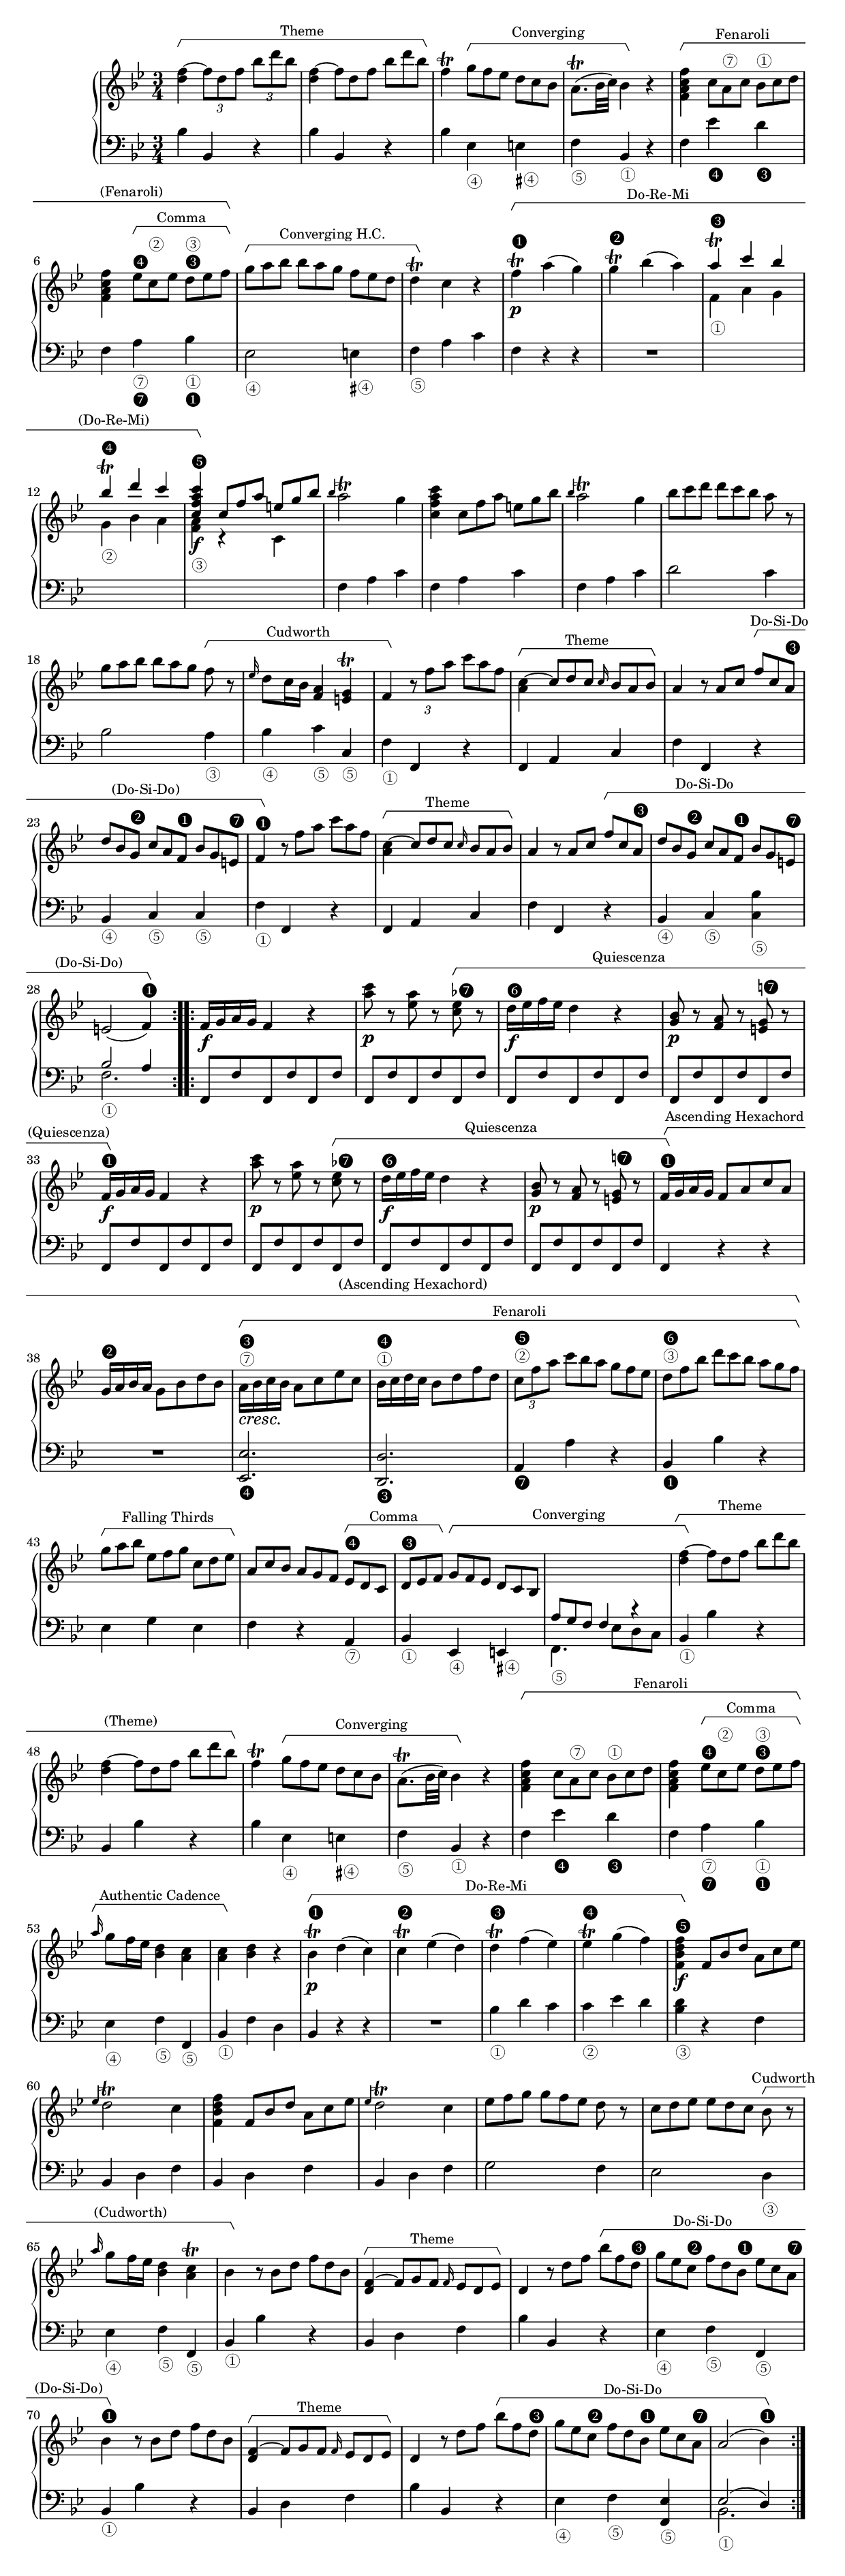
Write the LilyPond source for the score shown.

\version "2.24.0"
\include "../../stylesheets/annotation.ly"
\include "../../stylesheets/score.ly"
\include "../../stylesheets/typography.ly"

piece = "Tempo di Minuetto"

global = {
  \time 3/4
  \key bes \major
}

upVoice = \new Voice {
  \relative f'' {
    \repeat volta 2 {
      \clef "treble"
      <f d>4 \theme ~ \tuplet 3/2 4 { f8 d f bes d bes } \omit TupletBracket \omit TupletNumber |
      <f d>4 ~ \tuplet 3/2 4 { f8 d f bes d bes \stopGroup } |
      f4 \trill \tuplet 3/2 4 { g8 \converging f es d c bes } |
      a8. \trill ( bes32 c ) bes4 \stopGroup r |
      <f' c a f>4 \fenaroli \tuplet 3/2 4 { c8 a ^\bti c bes ^\bdo c d } |
      <f c a f>4 \tuplet 3/2 4 { \once \override HorizontalBracket.outside-staff-priority = #455 es8 \comma \mfa c ^\bre es d \mmi ^\bmi es f \stopGroup \stopGroup } |
      \tuplet 3/2 4 { g8 \converginghc a bes bes a g f \once\omit Accidental e d } |
      d4 \trill \stopGroup c r |
      \lowerTrill f4 \doremi \mdo \trill \p a ( g ) |
      \lowerTrill g4 \mre \trill bes ( a ) |
      \voiceOne {
        \lowerTrill a4 \mmi \trill c bes |
        \lowerTrill bes4 \mfa \trill d c |
        <c a f c>4 \mso \stopGroup \f \tuplet 3/2 4 { c,8 f a e g bes } |
      } \oneVoice
      \grace bes4 a2 \trill g4 |
      <c a f c>4 \tuplet 3/2 4 { c,8 f a e g bes } |
      \grace bes4 a2 \trill g4 |
      \tuplet 3/2 4 { bes8 c d d c bes } a r |
      \tuplet 3/2 4 { g8 a bes bes a g } f \cudworth r |
      \grace es16 d8 c16 bes16 <a f>4 <g e> \trill |
      f4 \stopGroup \once \undo \omit TupletNumber \tuplet 3/2 { r8 f' a } \tuplet 3/2 { c a f } |
      <c a>4 \theme ~ \stemUp \tuplet 3/2 { c8 d c } \stemNeutral \grace c16 \tuplet 3/2 { bes8 a bes \stopGroup } |
      a4 \stemUp \tuplet 3/2 4 { r8 a c f \doSiDo c a \mmi } |
      \tuplet 3/2 4 { d8 bes g \mre c a f \mdo bes g e \mti } \stemNeutral |
      f4 \mdo \stopGroup \tuplet 3/2 4 { r8 f' a c a f } |
      <c a>4 \theme ~ \stemUp \tuplet 3/2 { c8 d c } \stemNeutral \grace c16 \tuplet 3/2 { bes8 a bes \stopGroup } |
      a4 \stemUp \tuplet 3/2 4 { r8 a c f \doSiDo c a \mmi } |
      \tuplet 3/2 4 { d8 bes g \mre c a f \mdo bes g e \mti } \stemNeutral |
      e2 ( f4 \mdo \stopGroup )
    }
    \repeat volta 2 { \barNumberCheck #29
      f16 \f g a g f4 r |
      <c'' a>8 \p r <a es> r <es c> \quiescenza \mties r |
      d16 \mla \f es f es d4 r |
      <bes g>8 \p r <a f> r <g e> \mtina r |
      f16 \mdo \stopGroup \f g a g f4 r |
      <c'' a>8 \p r <a es> r <es c> \quiescenza \mties r |
      d16 \mla \f es f es d4 r |
      <bes g>8 \p r <a f> r <g e> \mtina r |
      f16 \mdo \stopGroup \once \override HorizontalBracket.shorten-pair = #'(-1.5 . 0) g \ascendingHexachord a g f8 a c a |
      g16 \mre a bes a g8 bes d bes |
      \once \override DynamicTextSpanner.style = #'none \crescTextCresc \once \override HorizontalBracket.outside-staff-priority = #455 a16 \fenaroli ^\bti \mmi \< bes c bes a8 c es c |
      bes16 ^\bdo \mfa c d c bes8 d f d |
      \once \undo \omit TupletNumber \tuplet 3/2 { c8 ^\bre \mso \! f a } \tuplet 3/2 4 { c8 bes a g f es } |
      \tuplet 3/2 4 { d8 ^\bmi \mla f bes d c bes a g f \stopGroup \stopGroup } |
      \tuplet 3/2 4 { g8 \fallingThirds a bes es, f g c, d es \stopGroup } |
      \stemUp \tuplet 3/2 4 { a,8 c bes a g f es \comma \mfa d c } \stemNeutral |
      \tuplet 3/2 4 { d8 \mmi es f \stopGroup g \converging f es d c bes } |
      \change Staff = "down" \voiceOne { \tuplet 3/2 { a8 g f } f4 r } \change Staff = "up" \oneVoice |
      <f'' d>4 \stopGroup ~ \tuplet 3/2 4 { \once \override HorizontalBracket.shorten-pair = #'(-4.5 . 0) f8 \theme d f bes d bes } |
      <f d>4 ~ \tuplet 3/2 4 { f8 d f bes d bes \stopGroup } |
      f4 \trill \tuplet 3/2 4 { g8 \converging f es d c bes } |
      a8. \trill ( bes32 c ) bes4 \stopGroup r |
      <f' c a f>4 \fenaroli \tuplet 3/2 4 { c8 a ^\bti c bes ^\bdo c d } |
      <f c a f>4 \tuplet 3/2 4 { \once \override HorizontalBracket.outside-staff-priority = #455 es8 \comma \mfa c ^\bre es d \mmi ^\bmi es f \stopGroup \stopGroup } |
      \grace a16 \authenticCadence g8 f16 es <d bes>4 <c a> |
      <c a>4 \stopGroup <d bes> r |
      \lowerTrill bes4 \doremi \mdo \trill \p d ( c ) |
      \lowerTrill c4 \mre \trill es ( d ) |
      \lowerTrill d4 \mmi \trill f ( es ) |
      \lowerTrill es4 \mfa \trill g ( f ) |
      <f d bes f>4 \mso \stopGroup \f \tuplet 3/2 4 { f,8 bes d a c es } |
      \grace es4 d2 \trill c4 |
      <f d bes f>4 \tuplet 3/2 4 { f,8 bes d a c es } |
      \grace es4 d2 \trill c4 |
      \tuplet 3/2 4 { es8 f g g f es } d r |
      \tuplet 3/2 4 { c8 d es es d c } bes \cudworth r |
      \grace a'16 g8 f16 es <d bes>4 <c a> \trill |
      bes4 \stopGroup \tuplet 3/2 4 { r8 bes d f d bes } |
      \once \tieUp <f d>4 \theme ~ \tuplet 3/2 { f8 g f } \grace f16 \tuplet 3/2 { es8 d es \stopGroup } |
      d4 \tuplet 3/2 4 { r8 d' f bes \doSiDo f d \mmi } |
      \tuplet 3/2 4 { g8 es c \mre f d bes \mdo es c a \mti } |
      bes4 \mdo \stopGroup \tuplet 3/2 4 { r8 bes d f d bes } |
      \once \tieUp <f d>4 \theme ~ \tuplet 3/2 { f8 g f } \grace f16 \tuplet 3/2 { es8 d es \stopGroup } |
      d4 \tuplet 3/2 4 { r8 d' f bes \doSiDo f d \mmi } |
      \tuplet 3/2 4 { g8 es c \mre f d bes \mdo es c a \mti } |
      a2 ( bes4 \mdo \stopGroup )
    }
  }
}

downVoice = \new Voice {
  \relative bes {
    \repeat volta 2 {
      \clef "bass"
      bes4 bes, r |
      bes'4 bes, r |
      bes'4 es, \bfa e \bfais |
      f4 \bso bes, \bdo r |
      f'4 es' _\mfa d _\mmi |
      f,4 a \bti _\mti bes \bdo _\mdo |
      es,2 \bfa e4 \bfais |
      f4 \bso a c |
      f,4 r r |
      R2. |
      \change Staff = "up" \voiceTwo {
        f'4 \bdo a g |
        g \bre bes a |
        <a f>4 \bmi r c, |
      } \change Staff = "down" \oneVoice
      f,4 a c |
      f,4 a c |
      f,4 a c |
      d2 c4 |
      bes2 a4 \bmi |
      bes4 \bfa c4 \bso c, \bso |
      f4 \bdo f, r |
      f4 a c |
      f4 f, r |
      bes4 \bfa c \bso c \bso |
      f4 \bdo f, r |
      f4 a c |
      f4 f, r |
      bes4 \bfa c4 \bso <bes' c,>4 \bso |
      << { bes2 a4 } \\ { f2. \bdo } >> \oneVoice
    }
    \repeat volta 2 { \barNumberCheck #29
      f,8 f' f, f' f, f' |
      f,8 f' f, f' f, f' |
      f,8 f' f, f' f, f' |
      f,8 f' f, f' f, f' |
      f,8 f' f, f' f, f' |
      f,8 f' f, f' f, f' |
      f,8 f' f, f' f, f' |
      f,8 f' f, f' f, f' |
      f,4 r r |
      R2. |
      <es' es,>2. _\mfa |
      <d d,>2. _\mmi |
      a4 _\mti a' r |
      bes,4 _\mdo bes' r |
      es,4 g es |
      f4 r a, \bti |
      bes4 \bdo es, \bfa e \bfais |
      \voiceTwo { f4. \bso es'8 d c } \oneVoice |
      bes4 \bdo bes' r |
      bes,4 bes' r |
      bes4 es, \bfa e \bfais |
      f4 \bso bes, \bdo r |
      f'4 es' _\mfa d _\mmi |
      f,4 a \bti _\mti bes \bdo _\mdo |
      es,4 \bfa f \bso f, \bso |
      bes4 \bdo f' d |
      bes4 r r |
      R2. |
      bes'4 \bdo d c |
      c4 \bre es d |
      <d bes>4 \bmi r f, |
      bes,4 d f |
      bes,4 d f |
      bes,4 d f |
      g2 f4 |
      es2 d4 \bmi |
      es4 \bfa f \bso f, \bso |
      bes4 \bdo bes' r |
      bes,4 d f |
      bes4 bes, r |
      es4 \bfa f \bso f, \bso |
      bes4 \bdo bes' r |
      bes,4 d f |
      bes4 bes, r |
      es4 \bfa f \bso <es f,> \bso |
      << { es2 ( d4 ) } \\ { bes2. \bdo } >> \oneVoice
    }
  }
}

\score {
  \new PianoStaff <<
    \new Staff = "up" << \global \upVoice >>
    \new Staff = "down" << \global \downVoice >>
  >>
}
